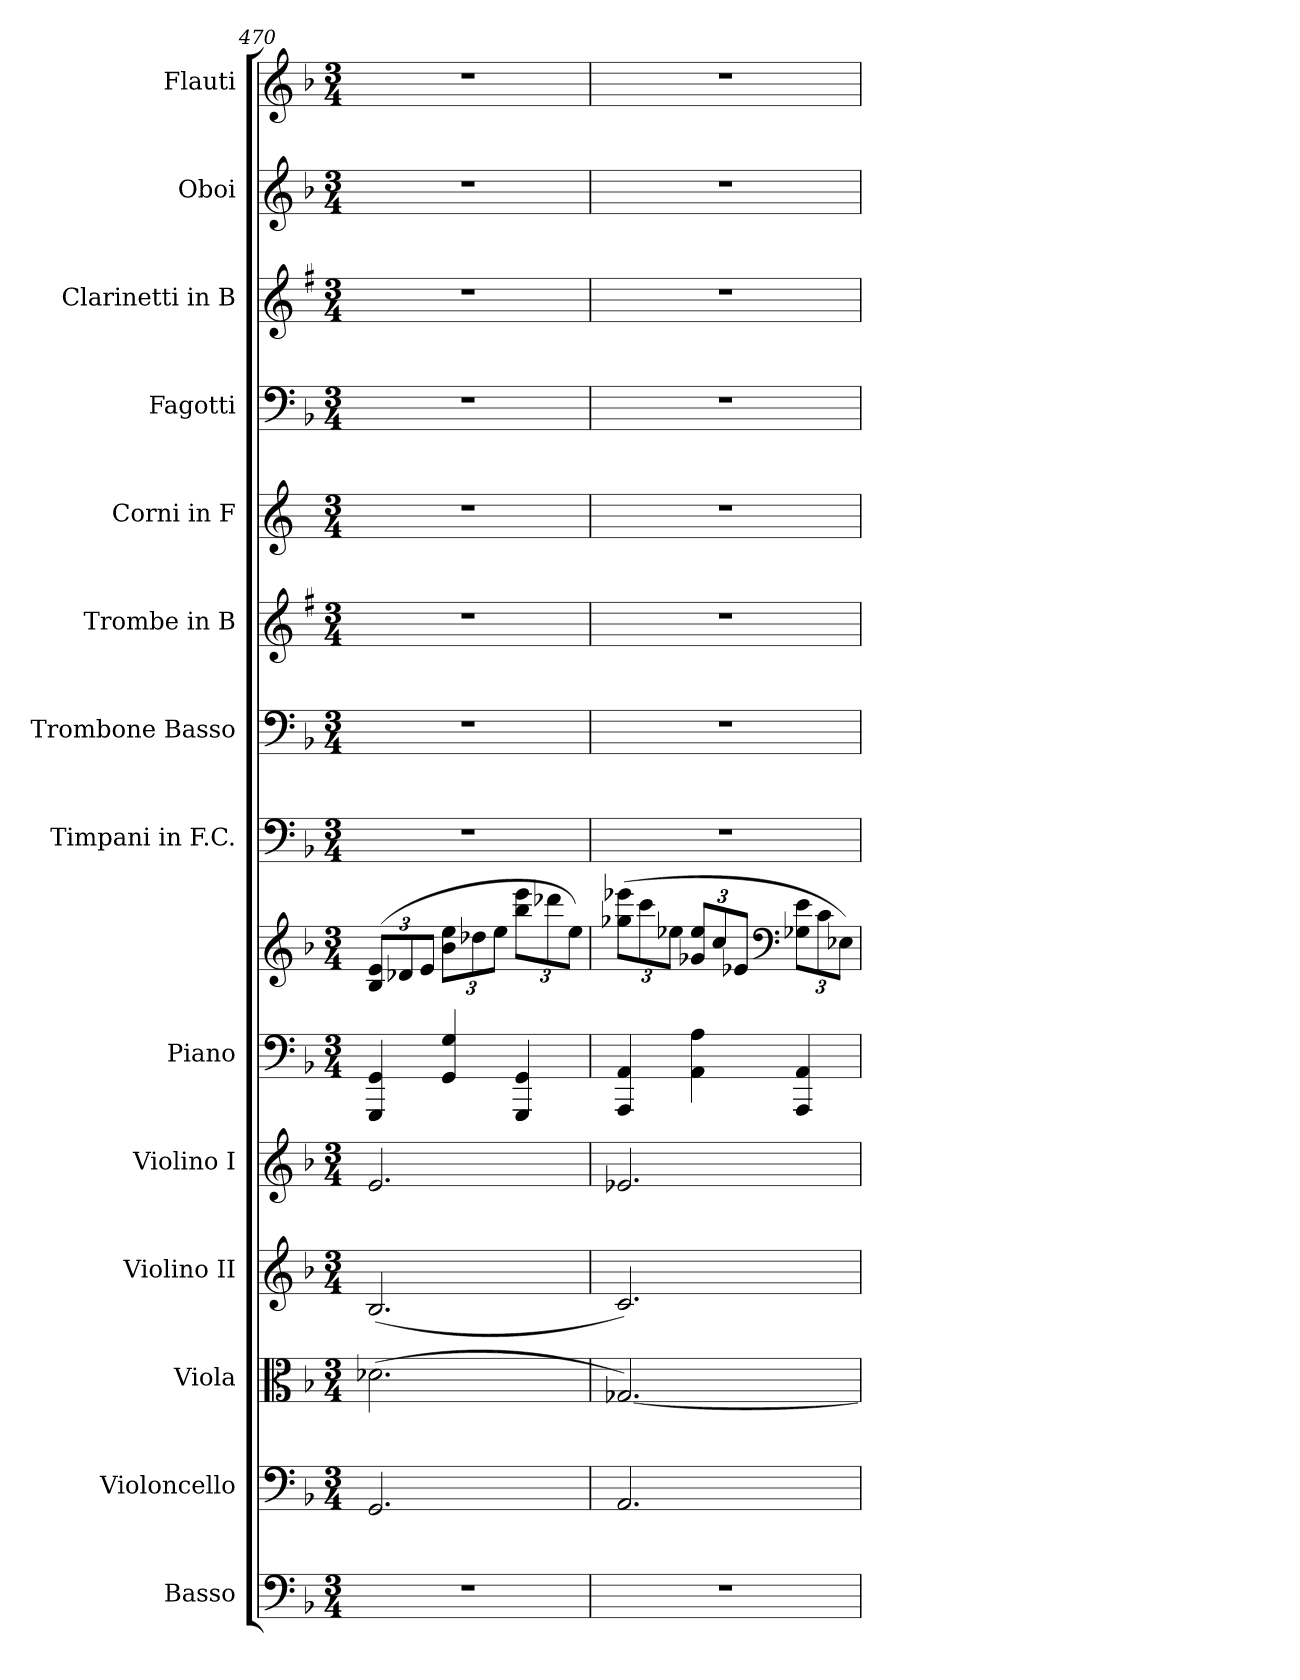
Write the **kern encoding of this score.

**kern	**kern	**kern	**kern	**kern	**kern	**kern	**kern	**kern	**kern	**kern	**kern	**kern	**kern	**kern
*part14	*part13	*part12	*part11	*part10	*part9	*part9	*part8	*part7	*part6	*part5	*part4	*part3	*part2	*part1
*staff15	*staff14	*staff13	*staff12	*staff11	*staff10	*staff9	*staff8	*staff7	*staff6	*staff5	*staff4	*staff3	*staff2	*staff1
*I"Basso	*I"Violoncello	*I"Viola	*I"Violino II	*I"Violino I	*I"Piano	*	*I"Timpani in F.C.	*I"Trombone Basso	*I"Trombe in B	*I"Corni in F	*I"Fagotti	*I"Clarinetti in B	*I"Oboi	*I"Flauti
*	*	*	*	*	*I'Pno.	*	*I'Timp.	*	*	*	*	*	*I'Ob.	*I'Fl.
*clefF4	*clefF4	*clefC3	*clefG2	*clefG2	*clefF4	*clefG2	*clefF4	*clefF4	*clefG2	*clefG2	*clefF4	*clefG2	*clefG2	*clefG2
*ITrd7c12	*	*	*	*	*	*	*	*	*ITrd1c2	*ITrd4c7	*	*ITrd1c2	*	*
*k[b-]	*k[b-]	*k[b-]	*k[b-]	*k[b-]	*k[b-]	*k[b-]	*k[b-]	*k[b-]	*k[b-]	*k[b-]	*k[b-]	*k[b-]	*k[b-]	*k[b-]
*M3/4	*M3/4	*M3/4	*M3/4	*M3/4	*M3/4	*M3/4	*M3/4	*M3/4	*M3/4	*M3/4	*M3/4	*M3/4	*M3/4	*M3/4
*	*	*	*	*	*	*Xbrackettup	*	*	*	*	*	*	*	*
=470	=470	=470	=470	=470	=470	=470	=470	=470	=470	=470	=470	=470	=470	=470
2.r	2.GG/	(>2.d-X\	(<2.B-/	2.e/	4GGG/ 4GG/	(>12B-/ 12e/L	2.r	2.r	2.r	2.r	2.r	2.r	2.r	2.r
.	.	.	.	.	.	12d-X/	.	.	.	.	.	.	.	.
.	.	.	.	.	.	12e/J	.	.	.	.	.	.	.	.
.	.	.	.	.	4GG/ 4G/	12b-\ 12ee\L	.	.	.	.	.	.	.	.
.	.	.	.	.	.	12dd-X\	.	.	.	.	.	.	.	.
.	.	.	.	.	.	12ee\J	.	.	.	.	.	.	.	.
.	.	.	.	.	4GGG/ 4GG/	12bb-\ 12eee\L	.	.	.	.	.	.	.	.
.	.	.	.	.	.	12ddd-X\	.	.	.	.	.	.	.	.
.	.	.	.	.	.	12ee\J)	.	.	.	.	.	.	.	.
=471	=471	=471	=471	=471	=471	=471	=471	=471	=471	=471	=471	=471	=471	=471
2.r	2.AA/	[2.G-X/)	2.c/)	2.e-X/	4AAA/ 4AA/	(>12gg-X\ 12eee-X\L	2.r	2.r	2.r	2.r	2.r	2.r	2.r	2.r
.	.	.	.	.	.	12ccc\	.	.	.	.	.	.	.	.
.	.	.	.	.	.	12ee-X\J	.	.	.	.	.	.	.	.
.	.	.	.	.	4AA\ 4A\	12g-X/ 12ee-/L	.	.	.	.	.	.	.	.
.	.	.	.	.	.	12cc/	.	.	.	.	.	.	.	.
.	.	.	.	.	.	12e-X/J	.	.	.	.	.	.	.	.
*	*	*	*	*	*	*clefF4	*	*	*	*	*	*	*	*
.	.	.	.	.	4AAA/ 4AA/	12G-X\ 12e-\L	.	.	.	.	.	.	.	.
.	.	.	.	.	.	12c\	.	.	.	.	.	.	.	.
.	.	.	.	.	.	12E-X\J)	.	.	.	.	.	.	.	.
=	=	=	=	=	=	=	=	=	=	=	=	=	=	=
*-	*-	*-	*-	*-	*-	*-	*-	*-	*-	*-	*-	*-	*-	*-
